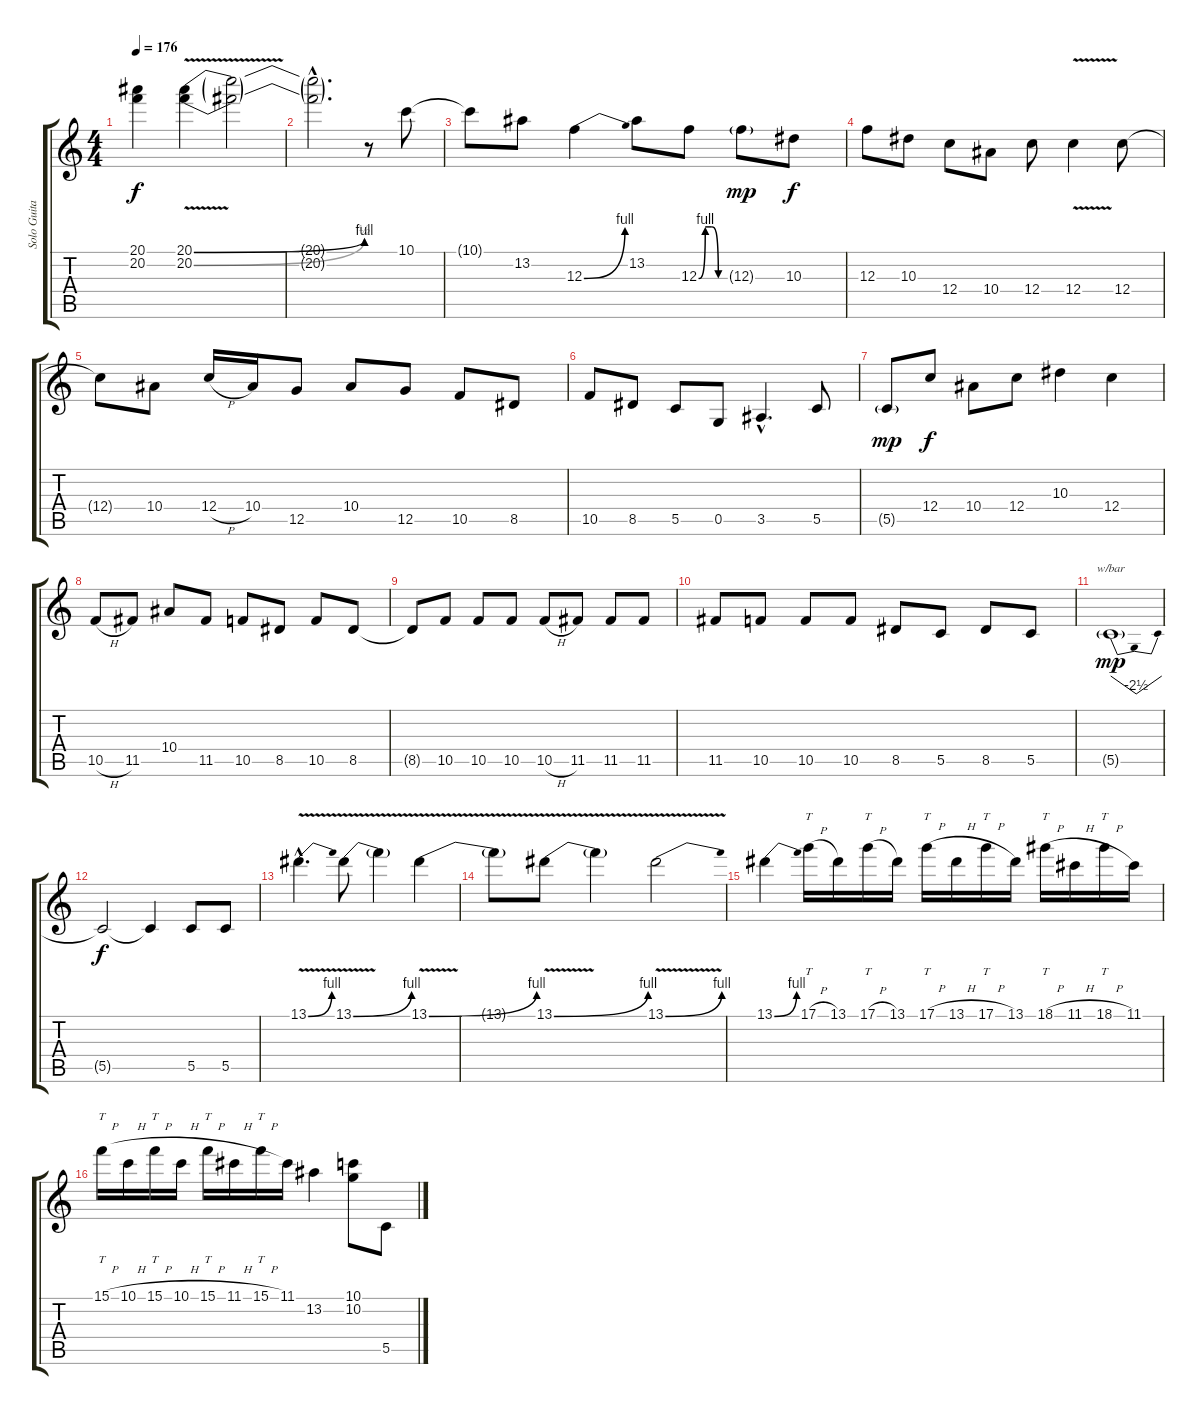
\track ("Solo Guitar" "Solo Guita") {instrument overdrivenguitar}
\staff {score tabs}
\tuning (D4 A3 F3 C3 G2 C2) {hide}
\ts (4 4)
\tempo 176
\clef g2
\ks c
(20.1{t} 20.2{t}).4{dy f} (20.1{be (bend 0 0 60 4) v} 20.2{be (bend 0 0 60 2) v}).4 (20.1{t} 20.2{t}).2 |
(20.1{hac t} 20.2{hac t}).2{d} r.8 10.1.8 |
10.1{t}.8 13.2.8 12.3{be (bend 0 0 60 4)}.4 13.2.8 12.3{be (custom 0 0 15 4 30 4 45 0 60 0)}.8 12.3{g}.8{dy mp} 10.3.8{dy f} |
12.3.8 10.3.8 12.4.8 10.4.8 12.4.8 12.4{v}.4 12.4.8 |
12.4{t}.8 10.4.8 12.4{h}.16 10.4.16 12.5.8 10.4.8 12.5.8 10.5.8 8.5.8 |
10.5.8 8.5.8 5.5.8 0.5.8 3.5{hac}.4{d} 5.5.8 |
5.5{g}.8{dy mp} 12.4.8{dy f} 10.4.8 12.4.8 10.3.4 12.4.4 |
10.5{h}.8 11.5.8 10.4.8 11.5.8 10.5.8 8.5.8 10.5.8 8.5.8 |
8.5{t}.8 10.5.8 10.5.8 10.5.8 10.5{h}.8 11.5.8 11.5.8 11.5.8 |
11.5.8 10.5.8 10.5.8 10.5.8 8.5.8 5.5.8 8.5.8 5.5.8 |
5.5{g}.1{tbe (dip default 0 0 30 -10 60 0) dy mp} |
5.5{t}.2{dy f} 5.5{t}.4 5.5.8 5.5.8 |
13.1{be (bend 0 0 60 4) v hac}.4{d} 13.1{be (bend 0 0 60 4) v}.8 13.1{t}.4 13.1{be (bend 0 0 60 4) v}.4 |
13.1{t}.8 13.1{be (bend 0 0 60 4) v}.8 13.1{t}.4 13.1{be (bend 0 0 60 4) v}.2 |
13.1{be (bend 0 0 60 4)}.4 17.1{h}.16{tt} 13.1.16 17.1{h}.16{tt} 13.1.16 17.1{h}.16{tt} 13.1{h}.16 17.1{h}.16{tt} 13.1.16 18.1{h}.16{tt} 11.1{h}.16 18.1{h}.16{tt} 11.1.16 |
15.1{h}.16{tt} 10.1{h}.16 15.1{h}.16{tt} 10.1{h}.16 15.1{h}.16{tt} 11.1{h}.16 15.1{h}.16{tt} 11.1.16 13.2.4 (10.1 10.2).8 5.5.8
